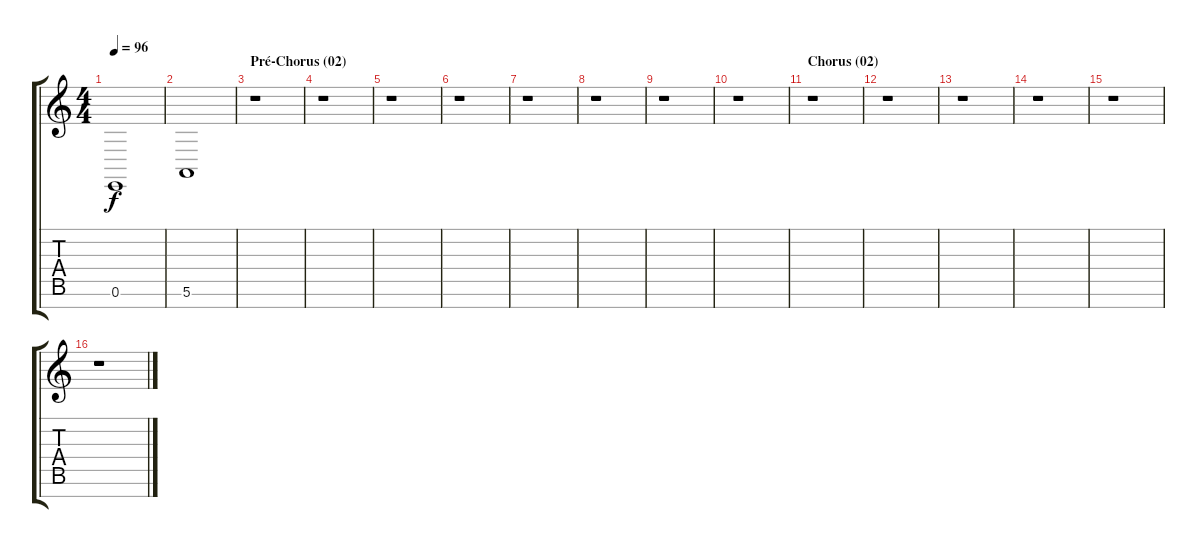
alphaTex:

\track "" {instrument violin}
\staff {score tabs}
\tuning (E4 B3 G3 D3 A2 E2 B1) {hide}
\ts (4 4)
\tempo 96
\clef g2
\ks c
0.6.1{dy f} |
5.6.1 |
\section ("" "Pré-Chorus (02)")
r.1 |
r.1 |
r.1 |
r.1 |
r.1 |
r.1 |
r.1 |
r.1 |
\section ("" "Chorus (02)")
r.1 |
r.1 |
r.1 |
r.1 |
r.1 |
r.1
